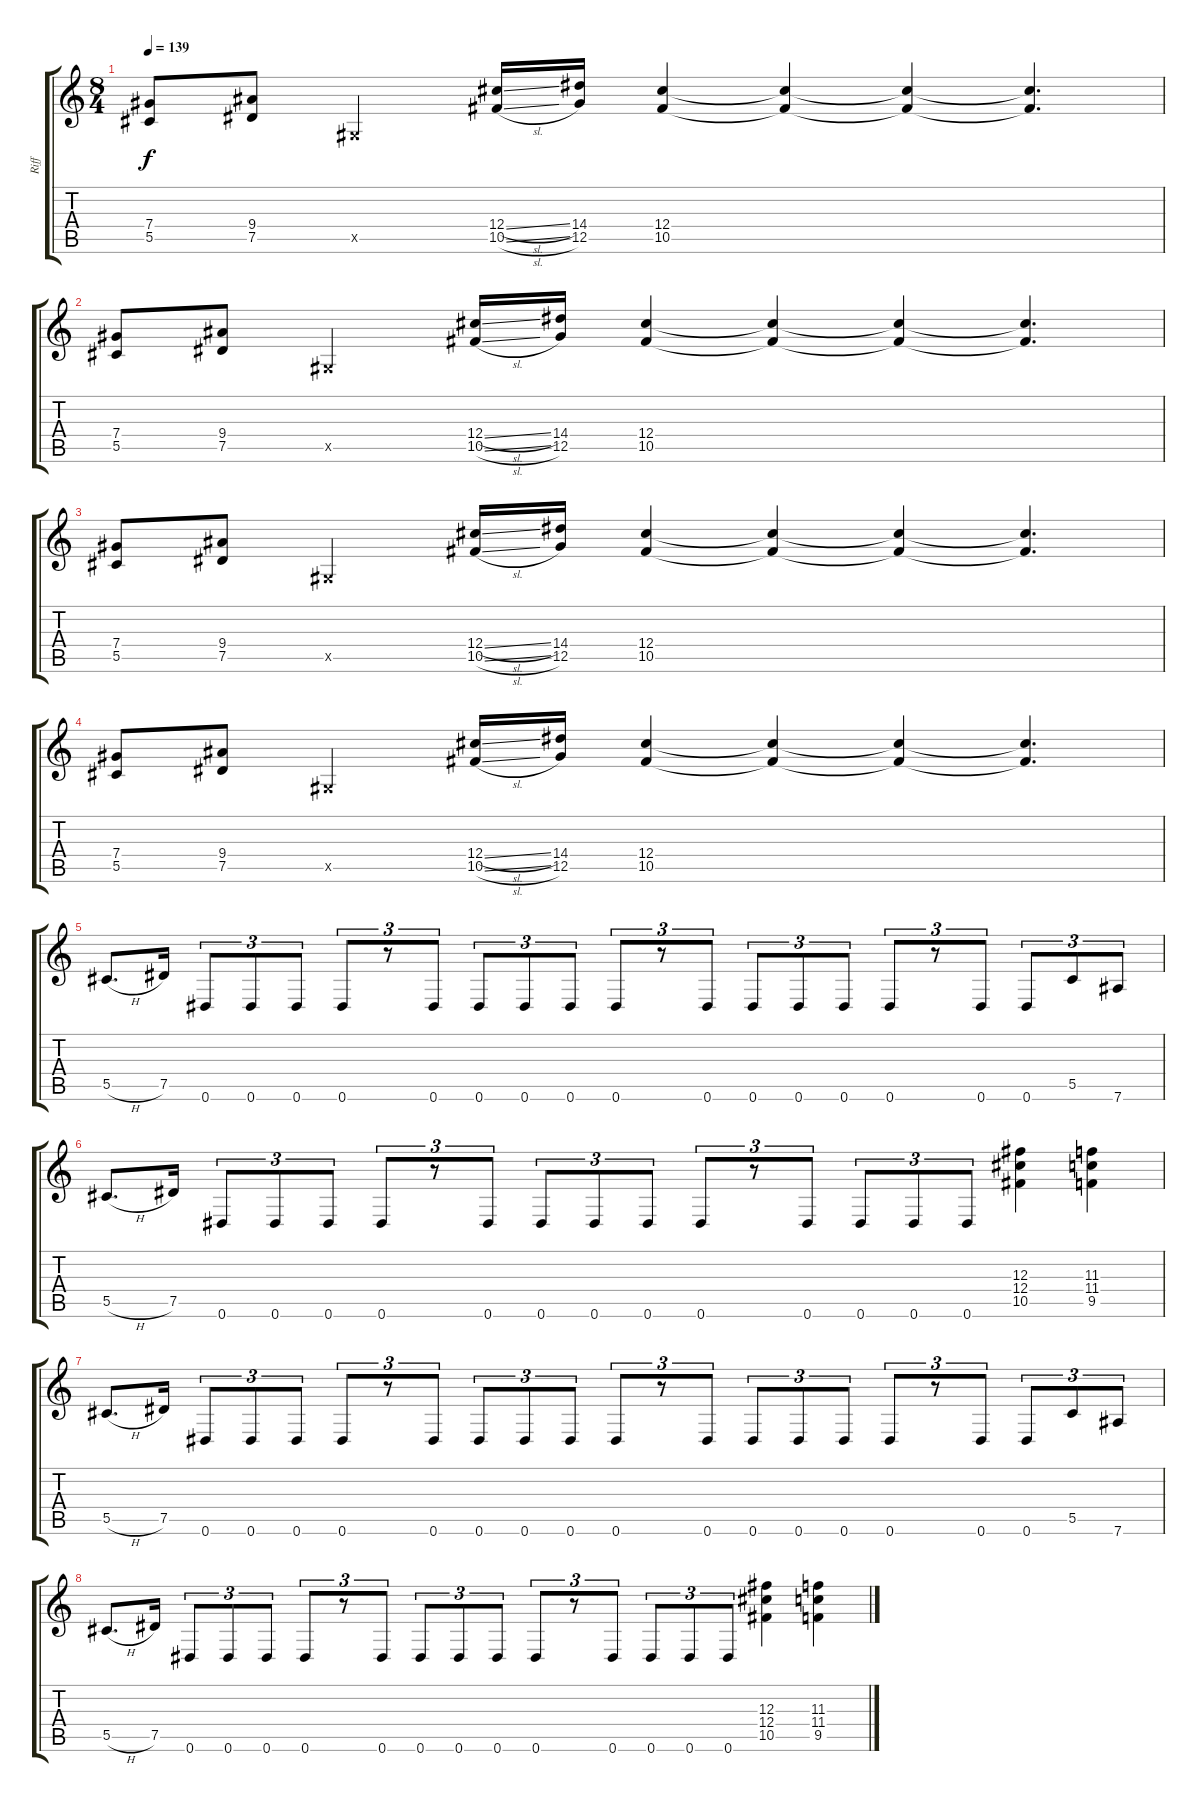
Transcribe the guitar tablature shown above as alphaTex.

\track ("Riff" "Riff") {instrument distortionguitar}
\staff {score tabs}
\tuning (Eb4 Bb3 Gb3 Db3 Ab2 Eb2) {hide}
\ts (8 4)
\tempo 139
\clef g2
\ks c
(7.4 5.5).8{dy f} (9.4 7.5).8 0.5{x}.2 (12.4{sl} 10.5{sl}).16 (14.4 12.5).16 (12.4 10.5).4 (12.4{t} 10.5{t}).4 (12.4{t} 10.5{t}).4 (12.4{t} 10.5{t}).4{d} |
(7.4 5.5).8 (9.4 7.5).8 0.5{x}.2 (12.4{sl} 10.5{sl}).16 (14.4 12.5).16 (12.4 10.5).4 (12.4{t} 10.5{t}).4 (12.4{t} 10.5{t}).4 (12.4{t} 10.5{t}).4{d} |
(7.4 5.5).8 (9.4 7.5).8 0.5{x}.2 (12.4{sl} 10.5{sl}).16 (14.4 12.5).16 (12.4 10.5).4 (12.4{t} 10.5{t}).4 (12.4{t} 10.5{t}).4 (12.4{t} 10.5{t}).4{d} |
(7.4 5.5).8 (9.4 7.5).8 0.5{x}.2 (12.4{sl} 10.5{sl}).16 (14.4 12.5).16 (12.4 10.5).4 (12.4{t} 10.5{t}).4 (12.4{t} 10.5{t}).4 (12.4{t} 10.5{t}).4{d} |
5.5{h}.8{d} 7.5.16 0.6.8{tu (3 2)} 0.6.8{tu (3 2)} 0.6.8{tu (3 2)} 0.6.8{tu (3 2)} r.8{tu (3 2)} 0.6.8{tu (3 2)} 0.6.8{tu (3 2)} 0.6.8{tu (3 2)} 0.6.8{tu (3 2)} 0.6.8{tu (3 2)} r.8{tu (3 2)} 0.6.8{tu (3 2)} 0.6.8{tu (3 2)} 0.6.8{tu (3 2)} 0.6.8{tu (3 2)} 0.6.8{tu (3 2)} r.8{tu (3 2)} 0.6.8{tu (3 2)} 0.6.8{tu (3 2)} 5.5.8{tu (3 2)} 7.6.8{tu (3 2)} |
5.5{h}.8{d} 7.5.16 0.6.8{tu (3 2)} 0.6.8{tu (3 2)} 0.6.8{tu (3 2)} 0.6.8{tu (3 2)} r.8{tu (3 2)} 0.6.8{tu (3 2)} 0.6.8{tu (3 2)} 0.6.8{tu (3 2)} 0.6.8{tu (3 2)} 0.6.8{tu (3 2)} r.8{tu (3 2)} 0.6.8{tu (3 2)} 0.6.8{tu (3 2)} 0.6.8{tu (3 2)} 0.6.8{tu (3 2)} (12.3 12.4 10.5).4 (11.3 11.4 9.5).4 |
5.5{h}.8{d} 7.5.16 0.6.8{tu (3 2)} 0.6.8{tu (3 2)} 0.6.8{tu (3 2)} 0.6.8{tu (3 2)} r.8{tu (3 2)} 0.6.8{tu (3 2)} 0.6.8{tu (3 2)} 0.6.8{tu (3 2)} 0.6.8{tu (3 2)} 0.6.8{tu (3 2)} r.8{tu (3 2)} 0.6.8{tu (3 2)} 0.6.8{tu (3 2)} 0.6.8{tu (3 2)} 0.6.8{tu (3 2)} 0.6.8{tu (3 2)} r.8{tu (3 2)} 0.6.8{tu (3 2)} 0.6.8{tu (3 2)} 5.5.8{tu (3 2)} 7.6.8{tu (3 2)} |
5.5{h}.8{d} 7.5.16 0.6.8{tu (3 2)} 0.6.8{tu (3 2)} 0.6.8{tu (3 2)} 0.6.8{tu (3 2)} r.8{tu (3 2)} 0.6.8{tu (3 2)} 0.6.8{tu (3 2)} 0.6.8{tu (3 2)} 0.6.8{tu (3 2)} 0.6.8{tu (3 2)} r.8{tu (3 2)} 0.6.8{tu (3 2)} 0.6.8{tu (3 2)} 0.6.8{tu (3 2)} 0.6.8{tu (3 2)} (12.3 12.4 10.5).4 (11.3 11.4 9.5).4
